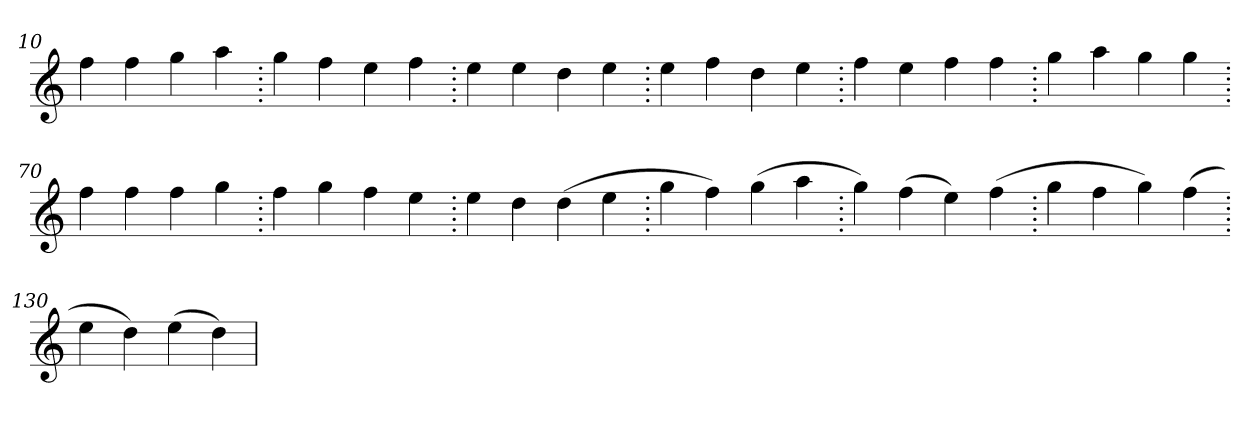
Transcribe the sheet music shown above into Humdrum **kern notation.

**kern
*part1
*staff1
*clefG2
=10.
4ff
4ff
4gg
4aa
=20.
4gg
4ff
4ee
4ff
=30.
4ee
4ee
4dd
4ee
=40.
4ee
4ff
4dd
4ee
=50.
4ff
4ee
4ff
4ff
=60.
4gg
4aa
4gg
4gg
=70.
4ff
4ff
4ff
4gg
=80.
4ff
4gg
4ff
4ee
=90.
4ee
4dd
(>4dd
4ee
=100.
4gg
4ff)
(>4gg
4aa
=110.
4gg)
(>4ff
4ee)
(>4ff
=120.
4gg
4ff
4gg)
(>4ff
=130.
4ee
4dd)
(>4ee
4dd)
=
*-
